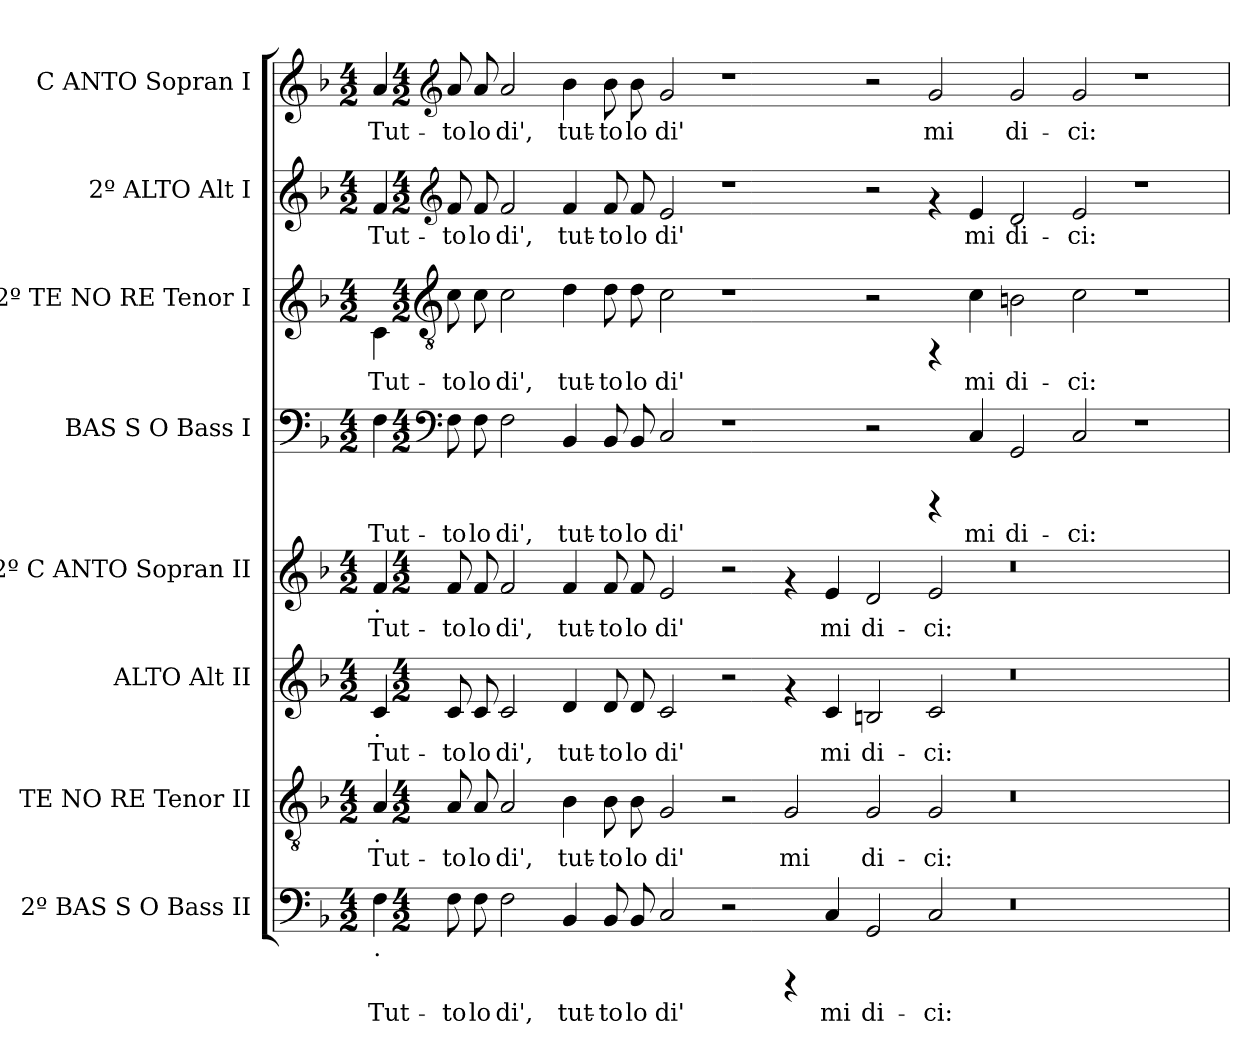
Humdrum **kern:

**kern	**text	**kern	**text	**kern	**text	**kern	**text	**kern	**text	**kern	**text	**kern	**text	**kern	**text
*part8	*part8	*part7	*part7	*part6	*part6	*part5	*part5	*part4	*part4	*part3	*part3	*part2	*part2	*part1	*part1
*staff8	*staff8	*staff7	*staff7	*staff6	*staff6	*staff5	*staff5	*staff4	*staff4	*staff3	*staff3	*staff2	*staff2	*staff1	*staff1
*I"2º BAS S O  Bass II	*	*I"TE NO RE  Tenor II	*	*I"ALTO  Alt II	*	*I"2º C ANTO  Sopran II	*	*I"BAS S O  Bass I	*	*I"2º TE NO RE  Tenor I	*	*I"2º ALTO  Alt I	*	*I"C ANTO  Sopran I	*
*I'B.II	*	*I'T.II	*	*I'A.II	*	*I'S.II	*	*I'B.I	*	*I'T.I	*	*I'A.I	*	*I'S.I	*
!!LO:PB:g=z
*stria5	*	*stria5	*	*stria5	*	*stria5	*	*stria5	*	*stria5	*	*stria5	*	*stria5	*
*clefF4	*	*clefGv2	*	*clefG2	*	*clefG2	*	*	*	*	*	*	*	*	*
*k[b-]	*	*k[b-]	*	*k[b-]	*	*k[b-]	*	*k[b-]	*	*k[b-]	*	*k[b-]	*	*k[b-]	*
*F:	*	*F:	*	*F:	*	*F:	*	*F:	*	*F:	*	*F:	*	*F:	*
*M4/2	*	*M4/2	*	*M4/2	*	*M4/2	*	*M4/2	*	*M4/2	*	*M4/2	*	*M4/2	*
=1	=1	=1	=1	=1	=1	=1	=1	=1	=1	=1	=1	=1	=1	=1	=1
!	!	!	!	!	!	!LO:TX:b:t=.	!	!	!	!	!	!	!	!	!
!	!	!	!	!LO:TX:b:t=.	!	!	!	!	!	!	!	!	!	!	!
!	!	!LO:TX:b:t=.	!	!	!	!	!	!	!	!	!	!	!	!	!
!LO:TX:b:t=.	!	!	!	!	!	!	!	!	!	!	!	!	!	!	!
!	!LO:LY:b:cj	!	!LO:LY:b:cj	!	!LO:LY:b:cj	!	!LO:LY:b:cj	!	!LO:LY:b:cj	!	!LO:LY:b:cj	!	!LO:LY:b:cj	!	!LO:LY:b:cj
4F\	Tut-	4A/	Tut-	4c/	Tut-	4f/	Tut-	4F\	Tut-	4c\	Tut-	4f/	Tut-	4a/	Tut-
*	*	*	*	*	*	*	*	*clefF4	*	*clefGv2	*	*clefG2	*	*clefG2	*
*M4/2	*	*M4/2	*	*M4/2	*	*M4/2	*	*M4/2	*	*M4/2	*	*M4/2	*	*M4/2	*
!	!LO:LY:b:cj	!	!LO:LY:b:cj	!	!LO:LY:b:cj	!	!LO:LY:b:cj	!	!LO:LY:b:cj	!	!LO:LY:b:cj	!	!LO:LY:b:cj	!	!LO:LY:b:cj
8F\	-to	8A/	-to	8c/	-to	8f/	-to	8F\	-to	8c\	-to	8f/	-to	8a/	-to
!	!LO:LY:b:cj	!	!LO:LY:b:cj	!	!LO:LY:b:cj	!	!LO:LY:b:cj	!	!LO:LY:b:cj	!	!LO:LY:b:cj	!	!LO:LY:b:cj	!	!LO:LY:b:cj
8F\	lo	8A/	lo	8c/	lo	8f/	lo	8F\	lo	8c\	lo	8f/	lo	8a/	lo
!	!LO:LY:b:cj	!	!LO:LY:b:cj	!	!LO:LY:b:cj	!	!LO:LY:b:cj	!	!LO:LY:b:cj	!	!LO:LY:b:cj	!	!LO:LY:b:cj	!	!LO:LY:b:cj
2F\	di',	2A/	di',	2c/	di',	2f/	di',	2F\	di',	2c\	di',	2f/	di',	2a/	di',
!	!LO:LY:b:cj	!	!LO:LY:b:cj	!	!LO:LY:b:cj	!	!LO:LY:b:cj	!	!LO:LY:b:cj	!	!LO:LY:b:cj	!	!LO:LY:b:cj	!	!LO:LY:b:cj
4BB-/	tut-	4B-\	tut-	4d/	tut-	4f/	tut-	4BB-/	tut-	4d\	tut-	4f/	tut-	4b-\	tut-
!	!LO:LY:b:cj	!	!LO:LY:b:cj	!	!LO:LY:b:cj	!	!LO:LY:b:cj	!	!LO:LY:b:cj	!	!LO:LY:b:cj	!	!LO:LY:b:cj	!	!LO:LY:b:cj
8BB-/	-to	8B-\	-to	8d/	-to	8f/	-to	8BB-/	-to	8d\	-to	8f/	-to	8b-\	-to
!	!LO:LY:b:cj	!	!LO:LY:b:cj	!	!LO:LY:b:cj	!	!LO:LY:b:cj	!	!LO:LY:b:cj	!	!LO:LY:b:cj	!	!LO:LY:b:cj	!	!LO:LY:b:cj
8BB-/	lo	8B-\	lo	8d/	lo	8f/	lo	8BB-/	lo	8d\	lo	8f/	lo	8b-\	lo
!	!LO:LY:b:cj	!	!LO:LY:b:cj	!	!LO:LY:b:cj	!	!LO:LY:b:cj	!	!LO:LY:b:cj	!	!LO:LY:b:cj	!	!LO:LY:b:cj	!	!LO:LY:b:cj
2C/	di'	2G/	di'	2c/	di'	2e/	di'	2C/	di'	2c\	di'	2e/	di'	2g/	di'
2r	.	2r	.	2r	.	2r	.	1r	.	1r	.	1r	.	1r	.
!	!	!	!LO:LY:b:cj	!	!	!	!	!	!	!	!	!	!	!	!
4rCCC	.	2G/	mi	4rf	.	4rf	.	.	.	.	.	.	.	.	.
!	!LO:LY:b:cj	!	!	!	!LO:LY:b:cj	!	!LO:LY:b:cj	!	!	!	!	!	!	!	!
4C/	mi	.	.	4c/	mi	4e/	mi	.	.	.	.	.	.	.	.
!	!LO:LY:b:cj	!	!LO:LY:b:cj	!	!LO:LY:b:cj	!	!LO:LY:b:cj	!	!	!	!	!	!	!	!
2GG/	di-	2G/	di-	2Bn/	di-	2d/	di-	2r	.	2r	.	2r	.	2r	.
!	!LO:LY:b:cj	!	!LO:LY:b:cj	!	!LO:LY:b:cj	!	!LO:LY:b:cj	!	!	!	!	!	!	!	!LO:LY:b:cj
2C/	-ci:	2G/	-ci:	2c/	-ci:	2e/	-ci:	4rCCC	.	4rFF	.	4rf	.	2g/	mi
!	!	!	!	!	!	!	!	!	!LO:LY:b:cj	!	!LO:LY:b:cj	!	!LO:LY:b:cj	!	!
.	.	.	.	.	.	.	.	4C/	mi	4c\	mi	4e/	mi	.	.
!	!	!	!	!	!	!	!	!	!LO:LY:b:cj	!	!LO:LY:b:cj	!	!LO:LY:b:cj	!	!LO:LY:b:cj
0r	.	0r	.	0r	.	0r	.	2GG/	di-	2Bn\	di-	2d/	di-	2g/	di-
!	!	!	!	!	!	!	!	!	!LO:LY:b:cj	!	!LO:LY:b:cj	!	!LO:LY:b:cj	!	!LO:LY:b:cj
.	.	.	.	.	.	.	.	2C/	-ci:	2c\	-ci:	2e/	-ci:	2g/	-ci:
.	.	.	.	.	.	.	.	1r	.	1r	.	1r	.	1r	.
=	=	=	=	=	=	=	=	=	=	=	=	=	=	=	=
*-	*-	*-	*-	*-	*-	*-	*-	*-	*-	*-	*-	*-	*-	*-	*-
